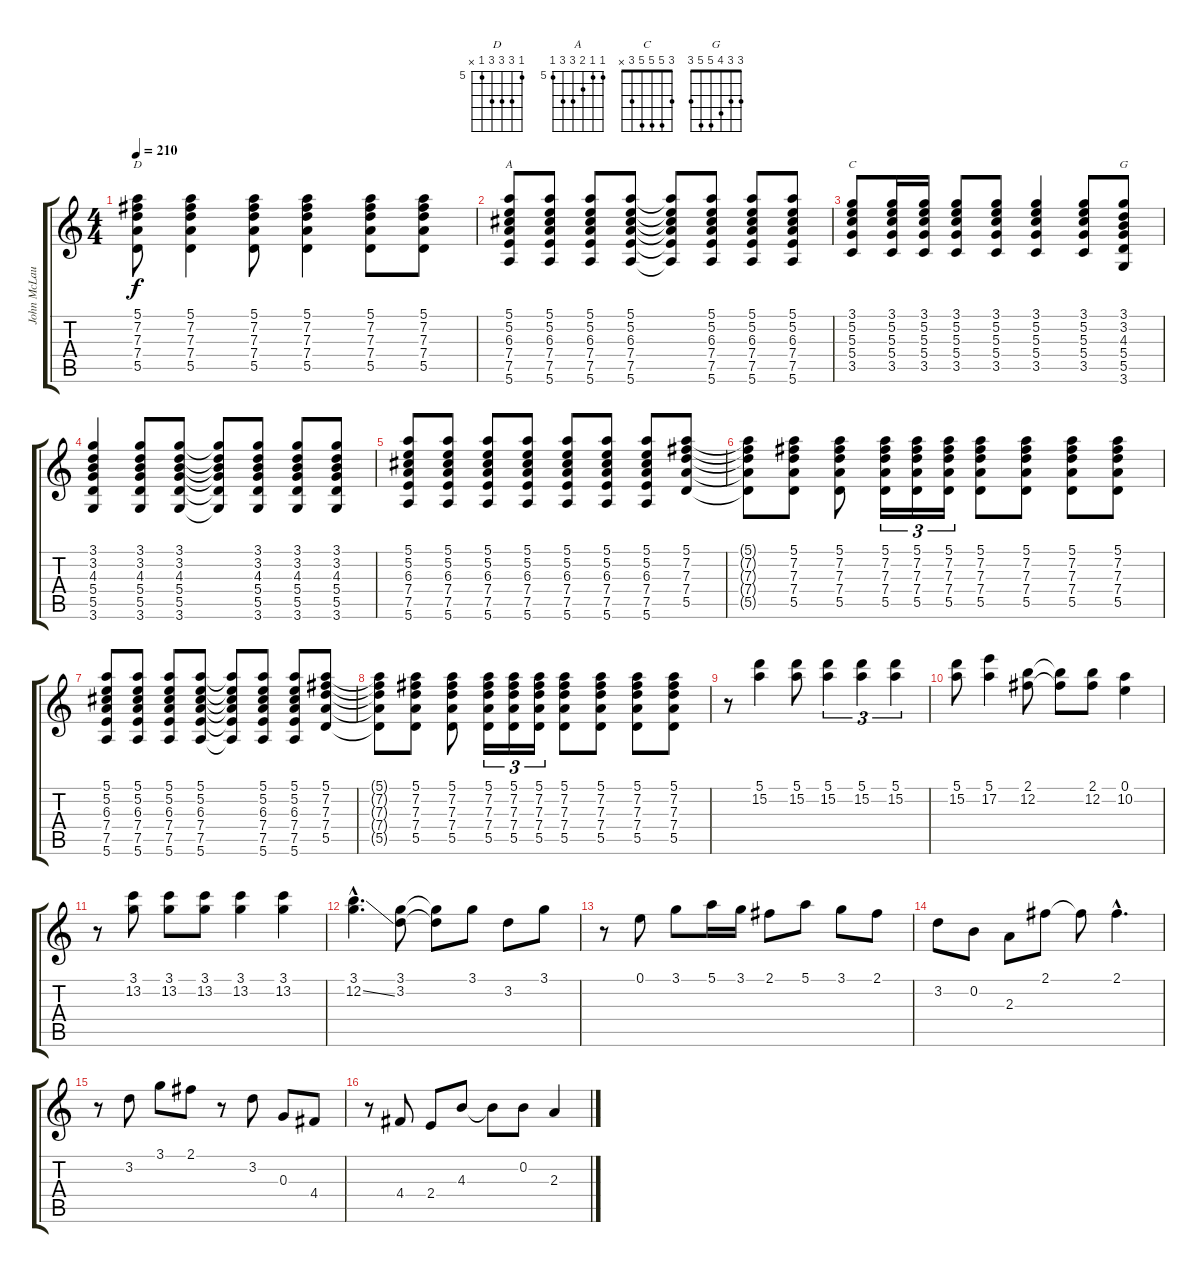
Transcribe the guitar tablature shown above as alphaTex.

\track ("John McLaughlin" "John McLau") {instrument acousticguitarnylon}
\staff {score tabs}
\tuning (E4 B3 G3 D3 A2 E2) {hide}
\chord ("D" 5 7 7 7 5 x) {firstfret 5}
\chord ("A" 5 5 6 7 7 5) {firstfret 5}
\chord ("C" 3 5 5 5 3 x)
\chord ("G" 3 3 4 5 5 3)
\ts (4 4)
\tempo 210
\clef g2
\ks c
(5.1 7.2 7.3 7.4 5.5).8{ch "D" dy f} (5.1 7.2 7.3 7.4 5.5).4 (5.1 7.2 7.3 7.4 5.5).8 (5.1 7.2 7.3 7.4 5.5).4 (5.1 7.2 7.3 7.4 5.5).8 (5.1 7.2 7.3 7.4 5.5).8 |
(5.1 5.2 6.3 7.4 7.5 5.6).8{ch "A"} (5.1 5.2 6.3 7.4 7.5 5.6).8 (5.1 5.2 6.3 7.4 7.5 5.6).8 (5.1 5.2 6.3 7.4 7.5 5.6).8 (5.1{t} 5.2{t} 6.3{t} 7.4{t} 7.5{t} 5.6{t}).8 (5.1 5.2 6.3 7.4 7.5 5.6).8 (5.1 5.2 6.3 7.4 7.5 5.6).8 (5.1 5.2 6.3 7.4 7.5 5.6).8 |
(3.1 5.2 5.3 5.4 3.5).8{ch "C"} (3.1 5.2 5.3 5.4 3.5).16 (3.1 5.2 5.3 5.4 3.5).16 (3.1 5.2 5.3 5.4 3.5).8 (3.1 5.2 5.3 5.4 3.5).8 (3.1 5.2 5.3 5.4 3.5).4 (3.1 5.2 5.3 5.4 3.5).8 (3.1 3.2 4.3 5.4 5.5 3.6).8{ch "G"} |
(3.1 3.2 4.3 5.4 5.5 3.6).4 (3.1 3.2 4.3 5.4 5.5 3.6).8 (3.1 3.2 4.3 5.4 5.5 3.6).8 (3.1{t} 3.2{t} 4.3{t} 5.4{t} 5.5{t} 3.6{t}).8 (3.1 3.2 4.3 5.4 5.5 3.6).8 (3.1 3.2 4.3 5.4 5.5 3.6).8 (3.1 3.2 4.3 5.4 5.5 3.6).8 |
(5.1 5.2 6.3 7.4 7.5 5.6).8 (5.1 5.2 6.3 7.4 7.5 5.6).8 (5.1 5.2 6.3 7.4 7.5 5.6).8 (5.1 5.2 6.3 7.4 7.5 5.6).8 (5.1 5.2 6.3 7.4 7.5 5.6).8 (5.1 5.2 6.3 7.4 7.5 5.6).8 (5.1 5.2 6.3 7.4 7.5 5.6).8 (5.1 7.2 7.3 7.4 5.5).8 |
(5.1{t} 7.2{t} 7.3{t} 7.4{t} 5.5{t}).8 (5.1 7.2 7.3 7.4 5.5).8 (5.1 7.2 7.3 7.4 5.5).8 (5.1 7.2 7.3 7.4 5.5).16{tu (3 2)} (5.1 7.2 7.3 7.4 5.5).16{tu (3 2)} (5.1 7.2 7.3 7.4 5.5).16{tu (3 2)} (5.1 7.2 7.3 7.4 5.5).8 (5.1 7.2 7.3 7.4 5.5).8 (5.1 7.2 7.3 7.4 5.5).8 (5.1 7.2 7.3 7.4 5.5).8 |
(5.1 5.2 6.3 7.4 7.5 5.6).8 (5.1 5.2 6.3 7.4 7.5 5.6).8 (5.1 5.2 6.3 7.4 7.5 5.6).8 (5.1 5.2 6.3 7.4 7.5 5.6).8 (5.1{t} 5.2{t} 6.3{t} 7.4{t} 7.5{t} 5.6{t}).8 (5.1 5.2 6.3 7.4 7.5 5.6).8 (5.1 5.2 6.3 7.4 7.5 5.6).8 (5.1 7.2 7.3 7.4 5.5).8 |
(5.1{t} 7.2{t} 7.3{t} 7.4{t} 5.5{t}).8 (5.1 7.2 7.3 7.4 5.5).8 (5.1 7.2 7.3 7.4 5.5).8 (5.1 7.2 7.3 7.4 5.5).16{tu (3 2)} (5.1 7.2 7.3 7.4 5.5).16{tu (3 2)} (5.1 7.2 7.3 7.4 5.5).16{tu (3 2)} (5.1 7.2 7.3 7.4 5.5).8 (5.1 7.2 7.3 7.4 5.5).8 (5.1 7.2 7.3 7.4 5.5).8 (5.1 7.2 7.3 7.4 5.5).8 |
r.8 (5.1 15.2).4 (5.1 15.2).8 (5.1 15.2).4{tu (3 2)} (5.1 15.2).4{tu (3 2)} (5.1 15.2).4{tu (3 2)} |
(5.1 15.2).8 (5.1 17.2).4 (2.1 12.2).8 (2.1{t} 12.2{t}).8 (2.1 12.2).8 (0.1 10.2).4 |
r.8 (3.1 13.2).8 (3.1 13.2).8 (3.1 13.2).8 (3.1 13.2).4 (3.1 13.2).4 |
(3.1{hac} 12.2{ss hac}).4{d} (3.1 3.2).8 (3.1{t} 3.2{t}).8 3.1.8 3.2.8 3.1.8 |
r.8 0.1.8 3.1.8 5.1.16 3.1.16 2.1.8 5.1.8 3.1.8 2.1.8 |
3.2.8 0.2.8 2.3.8 2.1.8 2.1{t}.8 2.1{hac}.4{d} |
r.8 3.2.8 3.1.8 2.1.8 r.8 3.2.8 0.3.8 4.4.8 |
r.8 4.4.8 2.4.8 4.3.8 4.3{t}.8 0.2.8 2.3.4
